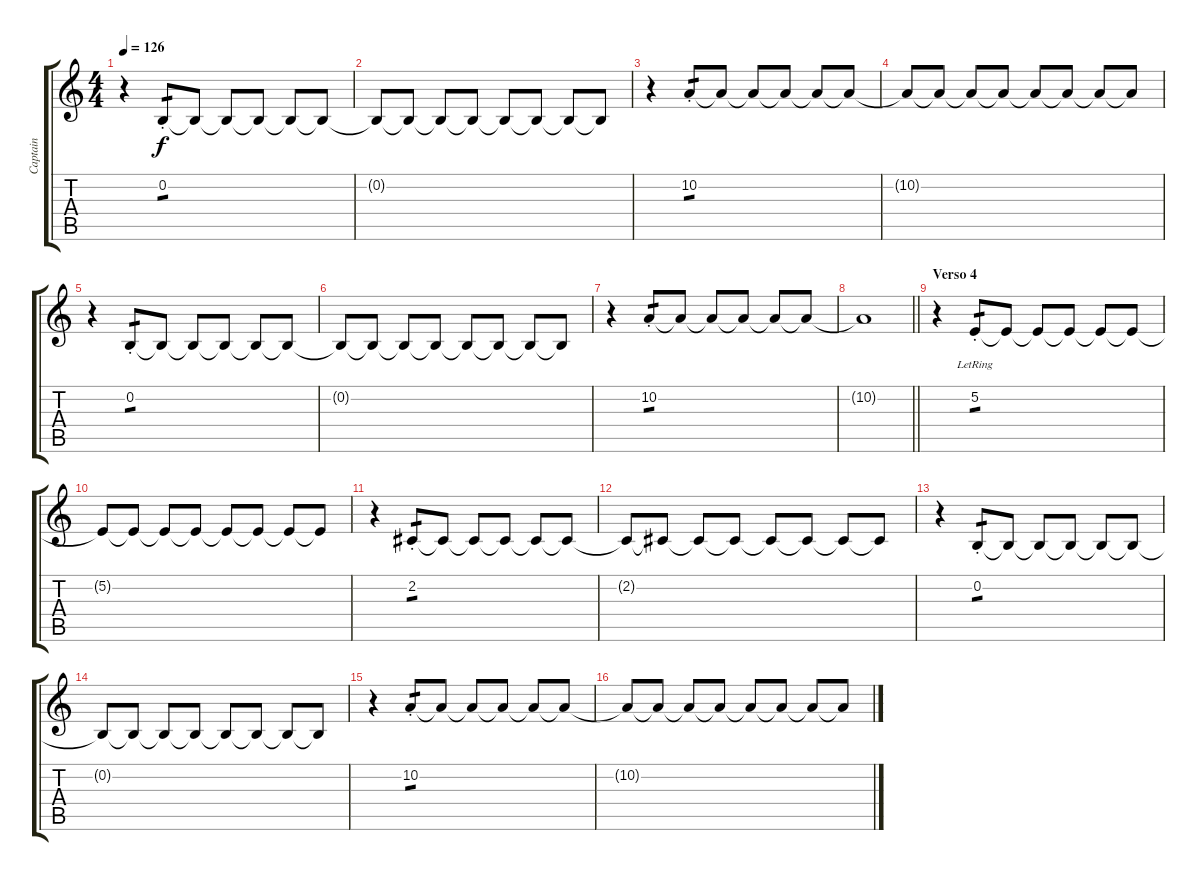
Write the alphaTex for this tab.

\track ("Captain" "Captain") {instrument ocarina}
\staff {score tabs}
\tuning (E4 B3 G3 D3 A2 E2) {hide}
\ts (4 4)
\tempo 126
\clef g2
\ks c
r.4{dy f volume 3} 0.2{st}.8{tp 1 volume 12} 0.2{t}.8 0.2{t}.8 0.2{t}.8 0.2{t}.8 0.2{t}.8 |
0.2{t}.8{volume 3} 0.2{t}.8 0.2{t}.8 0.2{t}.8 0.2{t}.8 0.2{t}.8 0.2{t}.8 0.2{t}.8 |
r.4{volume 3} 10.2{st}.8{tp 1 volume 12} 10.2{t}.8 10.2{t}.8 10.2{t}.8 10.2{t}.8 10.2{t}.8 |
10.2{t}.8{volume 3} 10.2{t}.8 10.2{t}.8 10.2{t}.8 10.2{t}.8 10.2{t}.8 10.2{t}.8 10.2{t}.8 |
r.4{volume 3} 0.2{st}.8{tp 1 volume 12} 0.2{t}.8 0.2{t}.8 0.2{t}.8 0.2{t}.8 0.2{t}.8 |
0.2{t}.8{volume 3} 0.2{t}.8 0.2{t}.8 0.2{t}.8 0.2{t}.8 0.2{t}.8 0.2{t}.8 0.2{t}.8 |
r.4{volume 3} 10.2{st}.8{tp 1 volume 12} 10.2{t}.8 10.2{t}.8 10.2{t}.8 10.2{t}.8 10.2{t}.8 |
\barLineRight lightlight
10.2{t}.1 |
\section ("" "Verso 4")
r.4{volume 3} 5.2{st lr}.8{tp 1 volume 12} 5.2{t}.8 5.2{t}.8 5.2{t}.8 5.2{t}.8 5.2{t}.8 |
5.2{t}.8{volume 3} 5.2{t}.8 5.2{t}.8 5.2{t}.8 5.2{t}.8 5.2{t}.8 5.2{t}.8 5.2{t}.8 |
r.4{volume 3} 2.2{st}.8{tp 1 volume 12} 2.2{t}.8 2.2{t}.8 2.2{t}.8 2.2{t}.8 2.2{t}.8 |
2.2{t}.8{volume 3} 2.2{t}.8 2.2{t}.8 2.2{t}.8 2.2{t}.8 2.2{t}.8 2.2{t}.8 2.2{t}.8 |
r.4{volume 3} 0.2{st}.8{tp 1 volume 12} 0.2{t}.8 0.2{t}.8 0.2{t}.8 0.2{t}.8 0.2{t}.8 |
0.2{t}.8{volume 3} 0.2{t}.8 0.2{t}.8 0.2{t}.8 0.2{t}.8 0.2{t}.8 0.2{t}.8 0.2{t}.8 |
r.4{volume 3} 10.2{st}.8{tp 1 volume 12} 10.2{t}.8 10.2{t}.8 10.2{t}.8 10.2{t}.8 10.2{t}.8 |
10.2{t}.8{volume 3} 10.2{t}.8 10.2{t}.8 10.2{t}.8 10.2{t}.8 10.2{t}.8 10.2{t}.8 10.2{t}.8
